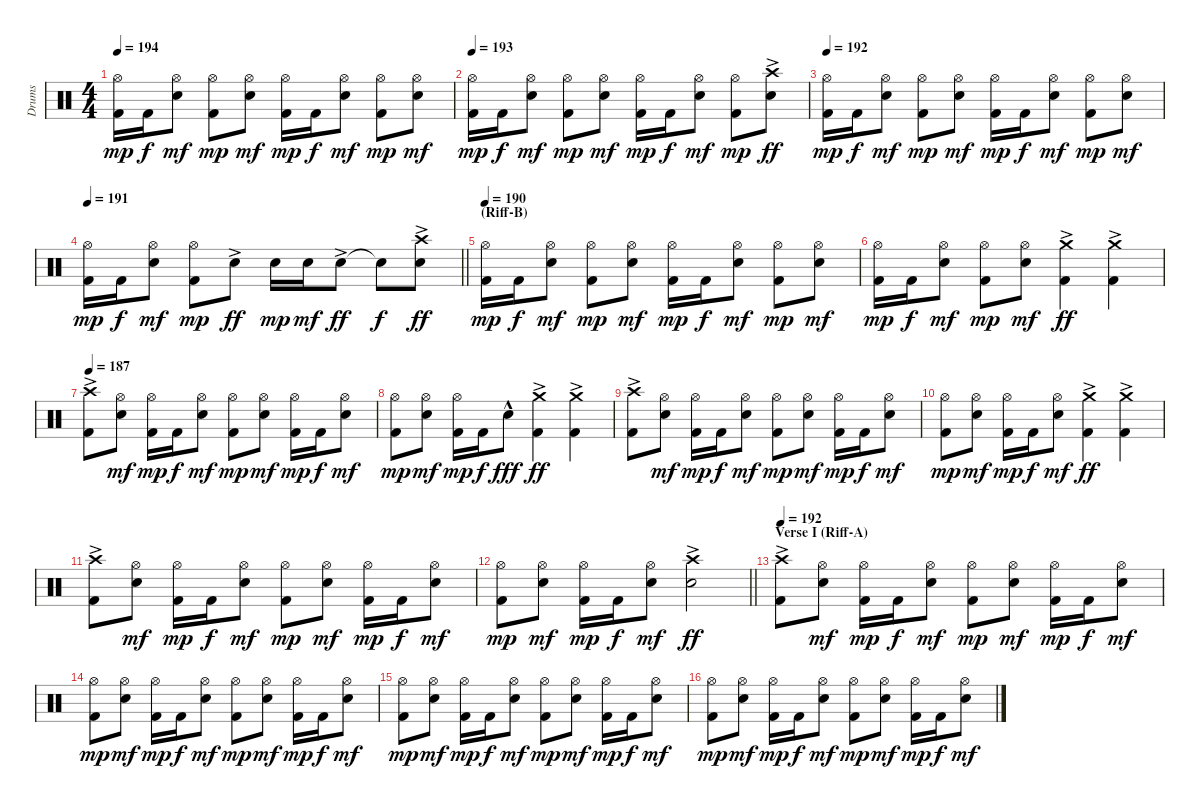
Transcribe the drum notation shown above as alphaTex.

\track ("Drums" "Drums") {instrument percussion}
\staff {score}
\articulation defaults
\ts (4 4)
\tempo 194
\clef neutral
\ks c
("Hi-Hat (open)" "Kick (hit) 2").16{dy mp} "Kick (hit) 2".16{dy f} ("Hi-Hat (open)" "Snare (hit) 2").8{dy mf} ("Hi-Hat (open)" "Kick (hit) 2").8{dy mp} ("Hi-Hat (open)" "Snare (hit) 2").8{dy mf} ("Hi-Hat (open)" "Kick (hit) 2").16{dy mp} "Kick (hit) 2".16{dy f} ("Hi-Hat (open)" "Snare (hit) 2").8{dy mf} ("Hi-Hat (open)" "Kick (hit) 2").8{dy mp} ("Hi-Hat (open)" "Snare (hit) 2").8{dy mf} |
\tempo 193
("Hi-Hat (open)" "Kick (hit) 2").16{dy mp} "Kick (hit) 2".16{dy f} ("Hi-Hat (open)" "Snare (hit) 2").8{dy mf} ("Hi-Hat (open)" "Kick (hit) 2").8{dy mp} ("Hi-Hat (open)" "Snare (hit) 2").8{dy mf} ("Hi-Hat (open)" "Kick (hit) 2").16{dy mp} "Kick (hit) 2".16{dy f} ("Hi-Hat (open)" "Snare (hit) 2").8{dy mf} ("Hi-Hat (open)" "Kick (hit) 2").8{dy mp} ("Crash high (hit)" "Snare (hit) 2"{ac}).8{dy ff} |
\tempo 192
("Hi-Hat (open)" "Kick (hit) 2").16{dy mp} "Kick (hit) 2".16{dy f} ("Hi-Hat (open)" "Snare (hit) 2").8{dy mf} ("Hi-Hat (open)" "Kick (hit) 2").8{dy mp} ("Hi-Hat (open)" "Snare (hit) 2").8{dy mf} ("Hi-Hat (open)" "Kick (hit) 2").16{dy mp} "Kick (hit) 2".16{dy f} ("Hi-Hat (open)" "Snare (hit) 2").8{dy mf} ("Hi-Hat (open)" "Kick (hit) 2").8{dy mp} ("Hi-Hat (open)" "Snare (hit) 2").8{dy mf} |
\tempo 191
\barLineRight lightlight
("Hi-Hat (open)" "Kick (hit) 2").16{dy mp} "Kick (hit) 2".16{dy f} ("Hi-Hat (open)" "Snare (hit) 2").8{dy mf} ("Hi-Hat (open)" "Kick (hit) 2").8{dy mp} "Snare (hit) 2"{ac}.8{dy ff} "Snare (hit) 2".16{dy mp} "Snare (hit) 2".16{dy mf} "Snare (hit) 2"{ac}.8{dy ff} "Snare (hit)"{t}.8{dy f} ("Crash high (hit)" "Snare (hit) 2"{ac}).8{dy ff} |
\section ("" "(Riff-B)")
\tempo 190
("Hi-Hat (open)" "Kick (hit) 2").16{dy mp} "Kick (hit) 2".16{dy f} ("Hi-Hat (open)" "Snare (hit) 2").8{dy mf} ("Hi-Hat (open)" "Kick (hit) 2").8{dy mp} ("Hi-Hat (open)" "Snare (hit) 2").8{dy mf} ("Hi-Hat (open)" "Kick (hit) 2").16{dy mp} "Kick (hit) 2".16{dy f} ("Hi-Hat (open)" "Snare (hit) 2").8{dy mf} ("Hi-Hat (open)" "Kick (hit) 2").8{dy mp} ("Hi-Hat (open)" "Snare (hit) 2").8{dy mf} |
("Hi-Hat (open)" "Kick (hit) 2").16{dy mp} "Kick (hit) 2".16{dy f} ("Hi-Hat (open)" "Snare (hit) 2").8{dy mf} ("Hi-Hat (open)" "Kick (hit) 2").8{dy mp} ("Hi-Hat (open)" "Snare (hit) 2").8{dy mf} ("Crash medium (hit)" "Kick (hit) 2"{ac}).4{dy ff} ("Crash medium (hit)" "Kick (hit) 2"{ac}).4 |
\tempo 187
("Crash high (hit)" "Kick (hit) 2"{ac}).8 ("Hi-Hat (open)" "Snare (hit) 2").8{dy mf} ("Hi-Hat (open)" "Kick (hit) 2").16{dy mp} "Kick (hit) 2".16{dy f} ("Hi-Hat (open)" "Snare (hit) 2").8{dy mf} ("Hi-Hat (open)" "Kick (hit) 2").8{dy mp} ("Hi-Hat (open)" "Snare (hit) 2").8{dy mf} ("Hi-Hat (open)" "Kick (hit) 2").16{dy mp} "Kick (hit) 2".16{dy f} ("Hi-Hat (open)" "Snare (hit) 2").8{dy mf} |
("Hi-Hat (open)" "Kick (hit) 2").8{dy mp} ("Hi-Hat (open)" "Snare (hit) 2").8{dy mf} ("Hi-Hat (open)" "Kick (hit) 2").16{dy mp} "Kick (hit) 2".16{dy f} "Snare (hit) 2"{hac}.8{dy fff} ("Crash medium (hit)" "Kick (hit) 2"{ac}).4{dy ff} ("Crash medium (hit)" "Kick (hit) 2"{ac}).4 |
("Crash high (hit)" "Kick (hit) 2"{ac}).8 ("Hi-Hat (open)" "Snare (hit) 2").8{dy mf} ("Hi-Hat (open)" "Kick (hit) 2").16{dy mp} "Kick (hit) 2".16{dy f} ("Hi-Hat (open)" "Snare (hit) 2").8{dy mf} ("Hi-Hat (open)" "Kick (hit) 2").8{dy mp} ("Hi-Hat (open)" "Snare (hit) 2").8{dy mf} ("Hi-Hat (open)" "Kick (hit) 2").16{dy mp} "Kick (hit) 2".16{dy f} ("Hi-Hat (open)" "Snare (hit) 2").8{dy mf} |
("Hi-Hat (open)" "Kick (hit) 2").8{dy mp} ("Hi-Hat (open)" "Snare (hit) 2").8{dy mf} ("Hi-Hat (open)" "Kick (hit) 2").16{dy mp} "Kick (hit) 2".16{dy f} ("Hi-Hat (open)" "Snare (hit) 2").8{dy mf} ("Crash medium (hit)" "Kick (hit) 2"{ac}).4{dy ff} ("Crash medium (hit)" "Kick (hit) 2"{ac}).4 |
("Crash high (hit)" "Kick (hit) 2"{ac}).8 ("Hi-Hat (open)" "Snare (hit) 2").8{dy mf} ("Hi-Hat (open)" "Kick (hit) 2").16{dy mp} "Kick (hit) 2".16{dy f} ("Hi-Hat (open)" "Snare (hit) 2").8{dy mf} ("Hi-Hat (open)" "Kick (hit) 2").8{dy mp} ("Hi-Hat (open)" "Snare (hit) 2").8{dy mf} ("Hi-Hat (open)" "Kick (hit) 2").16{dy mp} "Kick (hit) 2".16{dy f} ("Hi-Hat (open)" "Snare (hit) 2").8{dy mf} |
\barLineRight lightlight
("Hi-Hat (open)" "Kick (hit) 2").8{dy mp} ("Hi-Hat (open)" "Snare (hit) 2").8{dy mf} ("Hi-Hat (open)" "Kick (hit) 2").16{dy mp} "Kick (hit) 2".16{dy f} ("Hi-Hat (open)" "Snare (hit) 2").8{dy mf} ("Crash high (hit)" "Snare (hit) 2"{ac}).2{dy ff} |
\section ("" "Verse I (Riff-A)")
\tempo 192
("Crash high (hit)" "Kick (hit) 2"{ac}).8 ("Hi-Hat (open)" "Snare (hit) 2").8{dy mf} ("Hi-Hat (open)" "Kick (hit) 2").16{dy mp} "Kick (hit) 2".16{dy f} ("Hi-Hat (open)" "Snare (hit) 2").8{dy mf} ("Hi-Hat (open)" "Kick (hit) 2").8{dy mp} ("Hi-Hat (open)" "Snare (hit) 2").8{dy mf} ("Hi-Hat (open)" "Kick (hit) 2").16{dy mp} "Kick (hit) 2".16{dy f} ("Hi-Hat (open)" "Snare (hit) 2").8{dy mf} |
("Hi-Hat (open)" "Kick (hit) 2").8{dy mp} ("Hi-Hat (open)" "Snare (hit) 2").8{dy mf} ("Hi-Hat (open)" "Kick (hit) 2").16{dy mp} "Kick (hit) 2".16{dy f} ("Hi-Hat (open)" "Snare (hit) 2").8{dy mf} ("Hi-Hat (open)" "Kick (hit) 2").8{dy mp} ("Hi-Hat (open)" "Snare (hit) 2").8{dy mf} ("Hi-Hat (open)" "Kick (hit) 2").16{dy mp} "Kick (hit) 2".16{dy f} ("Hi-Hat (open)" "Snare (hit) 2").8{dy mf} |
("Hi-Hat (open)" "Kick (hit) 2").8{dy mp} ("Hi-Hat (open)" "Snare (hit) 2").8{dy mf} ("Hi-Hat (open)" "Kick (hit) 2").16{dy mp} "Kick (hit) 2".16{dy f} ("Hi-Hat (open)" "Snare (hit) 2").8{dy mf} ("Hi-Hat (open)" "Kick (hit) 2").8{dy mp} ("Hi-Hat (open)" "Snare (hit) 2").8{dy mf} ("Hi-Hat (open)" "Kick (hit) 2").16{dy mp} "Kick (hit) 2".16{dy f} ("Hi-Hat (open)" "Snare (hit) 2").8{dy mf} |
("Hi-Hat (open)" "Kick (hit) 2").8{dy mp} ("Hi-Hat (open)" "Snare (hit) 2").8{dy mf} ("Hi-Hat (open)" "Kick (hit) 2").16{dy mp} "Kick (hit) 2".16{dy f} ("Hi-Hat (open)" "Snare (hit) 2").8{dy mf} ("Hi-Hat (open)" "Kick (hit) 2").8{dy mp} ("Hi-Hat (open)" "Snare (hit) 2").8{dy mf} ("Hi-Hat (open)" "Kick (hit) 2").16{dy mp} "Kick (hit) 2".16{dy f} ("Hi-Hat (open)" "Snare (hit) 2").8{dy mf}
